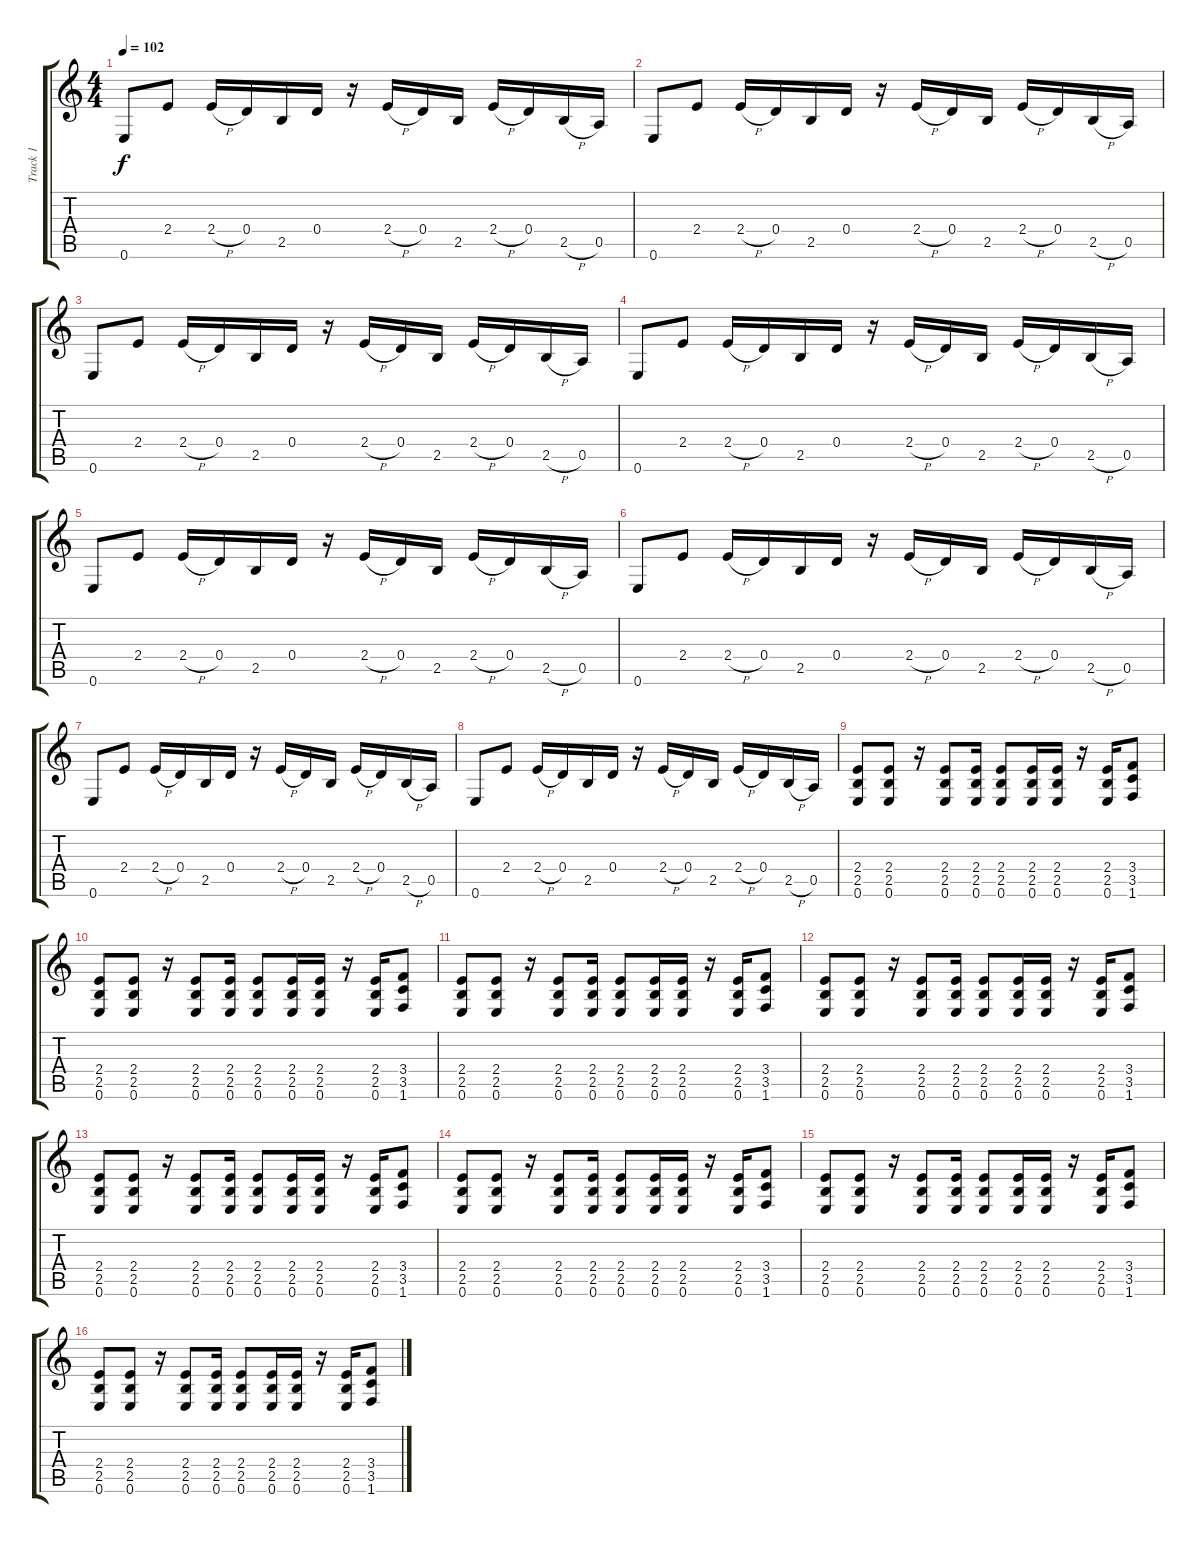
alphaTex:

\track ("Track 1" "Track 1") {instrument distortionguitar}
\staff {score tabs}
\tuning (E4 B3 G3 D3 A2 E2) {hide}
\ts (4 4)
\tempo 102
\clef g2
\ks c
0.6.8{dy f} 2.4.8 2.4{h}.16 0.4.16 2.5.16 0.4.16 r.16 2.4{h}.16 0.4.16 2.5.16 2.4{h}.16 0.4.16 2.5{h}.16 0.5.16 |
0.6.8 2.4.8 2.4{h}.16 0.4.16 2.5.16 0.4.16 r.16 2.4{h}.16 0.4.16 2.5.16 2.4{h}.16 0.4.16 2.5{h}.16 0.5.16 |
0.6.8 2.4.8 2.4{h}.16 0.4.16 2.5.16 0.4.16 r.16 2.4{h}.16 0.4.16 2.5.16 2.4{h}.16 0.4.16 2.5{h}.16 0.5.16 |
0.6.8 2.4.8 2.4{h}.16 0.4.16 2.5.16 0.4.16 r.16 2.4{h}.16 0.4.16 2.5.16 2.4{h}.16 0.4.16 2.5{h}.16 0.5.16 |
0.6.8 2.4.8 2.4{h}.16 0.4.16 2.5.16 0.4.16 r.16 2.4{h}.16 0.4.16 2.5.16 2.4{h}.16 0.4.16 2.5{h}.16 0.5.16 |
0.6.8 2.4.8 2.4{h}.16 0.4.16 2.5.16 0.4.16 r.16 2.4{h}.16 0.4.16 2.5.16 2.4{h}.16 0.4.16 2.5{h}.16 0.5.16 |
0.6.8 2.4.8 2.4{h}.16 0.4.16 2.5.16 0.4.16 r.16 2.4{h}.16 0.4.16 2.5.16 2.4{h}.16 0.4.16 2.5{h}.16 0.5.16 |
0.6.8 2.4.8 2.4{h}.16 0.4.16 2.5.16 0.4.16 r.16 2.4{h}.16 0.4.16 2.5.16 2.4{h}.16 0.4.16 2.5{h}.16 0.5.16 |
(2.4 2.5 0.6).8 (2.4 2.5 0.6).8 r.16 (2.4 2.5 0.6).8 (2.4 2.5 0.6).16 (2.4 2.5 0.6).8 (2.4 2.5 0.6).16 (2.4 2.5 0.6).16 r.16 (2.4 2.5 0.6).16 (3.4 3.5 1.6).8 |
(2.4 2.5 0.6).8 (2.4 2.5 0.6).8 r.16 (2.4 2.5 0.6).8 (2.4 2.5 0.6).16 (2.4 2.5 0.6).8 (2.4 2.5 0.6).16 (2.4 2.5 0.6).16 r.16 (2.4 2.5 0.6).16 (3.4 3.5 1.6).8 |
(2.4 2.5 0.6).8 (2.4 2.5 0.6).8 r.16 (2.4 2.5 0.6).8 (2.4 2.5 0.6).16 (2.4 2.5 0.6).8 (2.4 2.5 0.6).16 (2.4 2.5 0.6).16 r.16 (2.4 2.5 0.6).16 (3.4 3.5 1.6).8 |
(2.4 2.5 0.6).8 (2.4 2.5 0.6).8 r.16 (2.4 2.5 0.6).8 (2.4 2.5 0.6).16 (2.4 2.5 0.6).8 (2.4 2.5 0.6).16 (2.4 2.5 0.6).16 r.16 (2.4 2.5 0.6).16 (3.4 3.5 1.6).8 |
(2.4 2.5 0.6).8 (2.4 2.5 0.6).8 r.16 (2.4 2.5 0.6).8 (2.4 2.5 0.6).16 (2.4 2.5 0.6).8 (2.4 2.5 0.6).16 (2.4 2.5 0.6).16 r.16 (2.4 2.5 0.6).16 (3.4 3.5 1.6).8 |
(2.4 2.5 0.6).8 (2.4 2.5 0.6).8 r.16 (2.4 2.5 0.6).8 (2.4 2.5 0.6).16 (2.4 2.5 0.6).8 (2.4 2.5 0.6).16 (2.4 2.5 0.6).16 r.16 (2.4 2.5 0.6).16 (3.4 3.5 1.6).8 |
(2.4 2.5 0.6).8 (2.4 2.5 0.6).8 r.16 (2.4 2.5 0.6).8 (2.4 2.5 0.6).16 (2.4 2.5 0.6).8 (2.4 2.5 0.6).16 (2.4 2.5 0.6).16 r.16 (2.4 2.5 0.6).16 (3.4 3.5 1.6).8 |
(2.4 2.5 0.6).8 (2.4 2.5 0.6).8 r.16 (2.4 2.5 0.6).8 (2.4 2.5 0.6).16 (2.4 2.5 0.6).8 (2.4 2.5 0.6).16 (2.4 2.5 0.6).16 r.16 (2.4 2.5 0.6).16 (3.4 3.5 1.6).8
